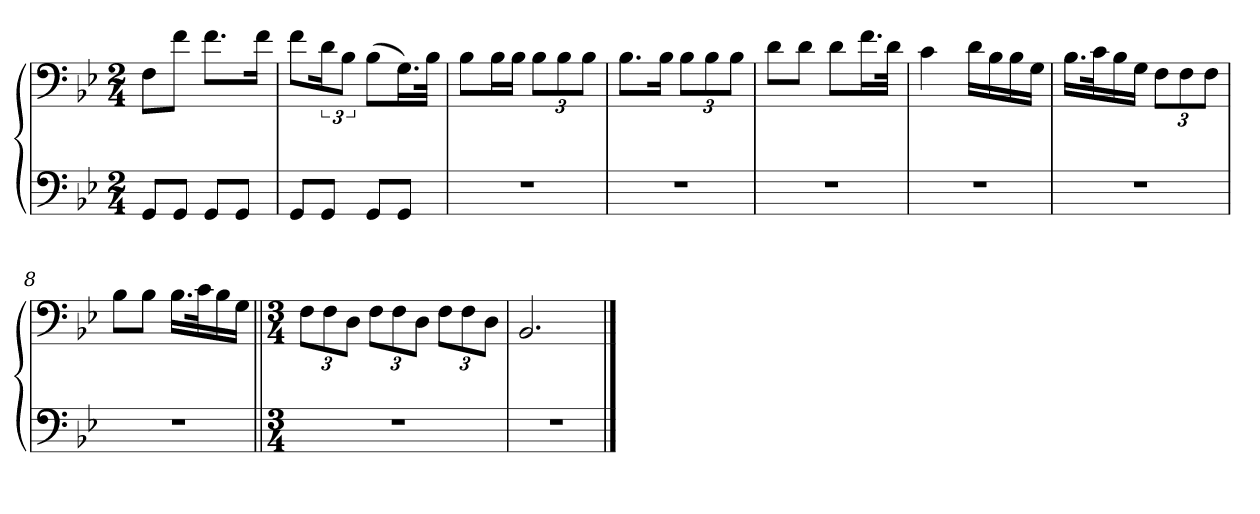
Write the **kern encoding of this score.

**kern	**kern
*part1	*part1
*staff2	*staff1
*clefF4	*clefF4
*k[b-e-]	*k[b-e-]
*M2/4	*M2/4
=1	=1
8GG/L	8F\L
8GG/J	8f\J
8GG/L	8.f\L
8GG/J	.
.	16f\Jk
=2	=2
8GG/L	8f\L
8GG/J	24d\K
.	12B-\J
8GG/L	(8B-\L
8GG/J	16.G\L)
.	32B-\JJk
=3	=3
2r	8B-\L
.	16B-\L
.	16B-\JJ
.	12B-\L
.	12B-\
.	12B-\J
=4	=4
2r	8.B-\L
.	16B-\Jk
.	12B-\L
.	12B-\
.	12B-\J
=5	=5
2r	8d\L
.	8d\J
.	8d\L
.	16.f\L
.	32d\JJk
=6	=6
2r	4c\
.	16d\LL
.	16B-\
.	16B-\
.	16G\JJ
=7	=7
2r	16.B-\LL
.	32c\K
.	16B-\
.	16G\JJ
.	12F\L
.	12F\
.	12F\J
=8	=8
2r	8B-\L
.	8B-\J
.	16.B-\LL
.	32c\K
.	16B-\
.	16G\JJ
=9||	=9||
*M3/4	*M3/4
2.r	12F\L
.	12F\
.	12D\J
.	12F\L
.	12F\
.	12D\J
.	12F\L
.	12F\
.	12D\J
=10	=10
2.r	2.BB-/
==	==
*-	*-
